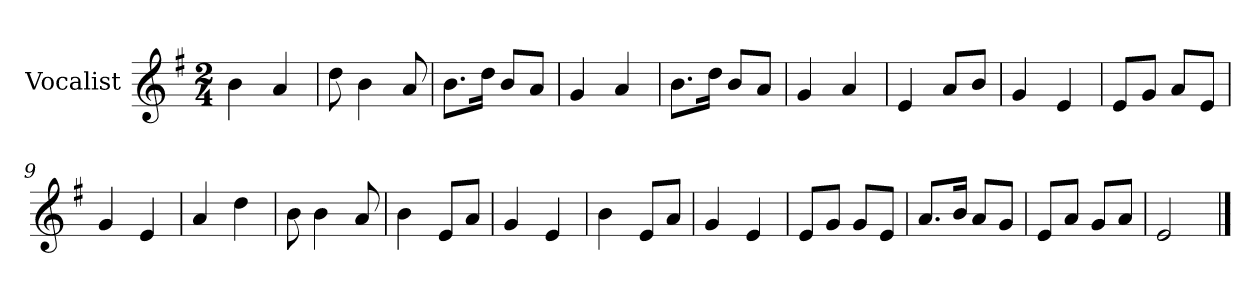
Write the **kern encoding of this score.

**kern
*part1
*staff1
*I"Vocalist
*k[f#]
*G:
*M2/4
=
4b
4a
=1
8dd
4b
8a
=2
8.bL
16ddJk
8bL
8aJ
=3
4g
4a
=4
8.bL
16ddJk
8bL
8aJ
=5
4g
4a
=6
4e
8aL
8bJ
=7
4g
4e
=8
8eL
8gJ
8aL
8eJ
=9
4g
4e
=10
4a
4dd
=11
8b
4b
8a
=12
4b
8eL
8aJ
=13
4g
4e
=14
4b
8eL
8aJ
=15
4g
4e
=16
8eL
8gJ
8gL
8eJ
=17
8.aL
16bJk
8aL
8gJ
=18
8eL
8aJ
8gL
8aJ
=19
2e
==
*-
